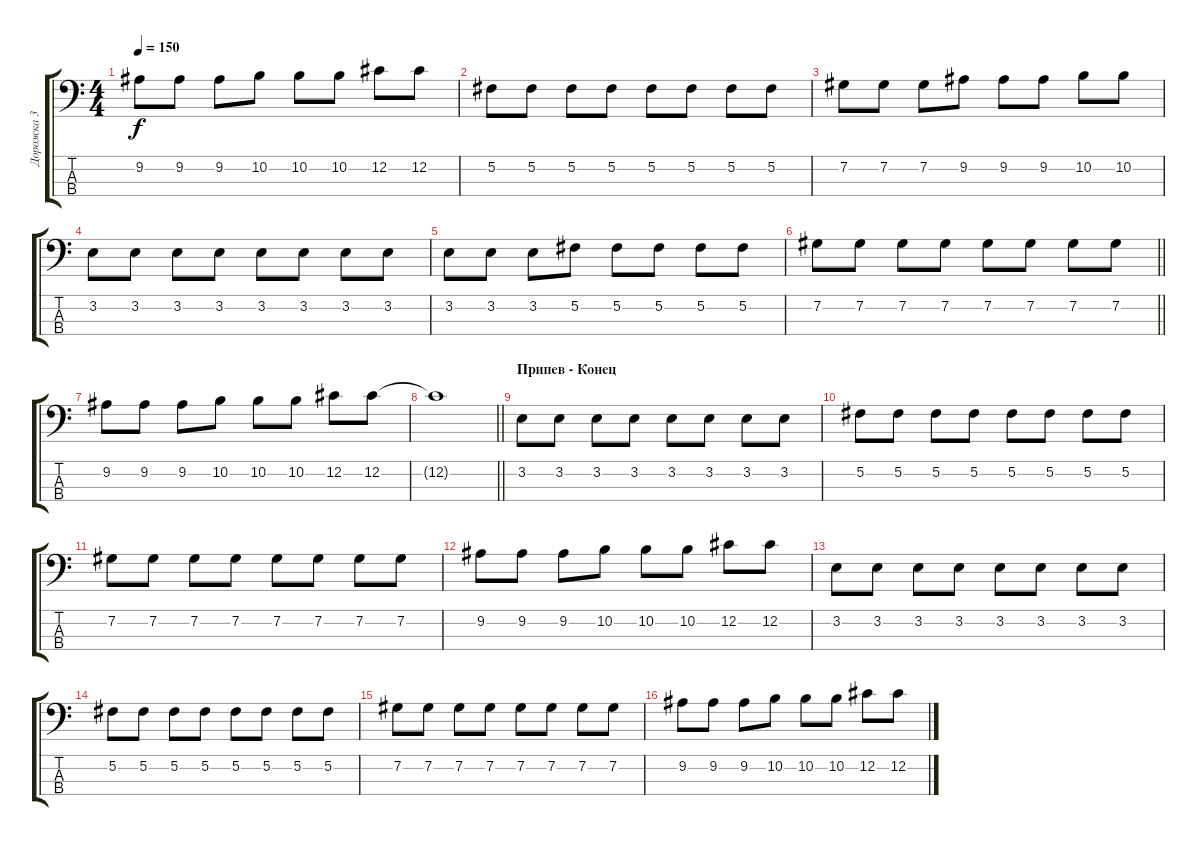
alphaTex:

\track ("Дорожка 3" "Дорожка 3") {instrument electricbasspick}
\staff {score tabs}
\tuning (Gb2 Db2 Ab1 Eb1) {hide}
\ts (4 4)
\tempo 150
\clef f4
\ks c
9.2.8{dy f} 9.2.8 9.2.8 10.2.8 10.2.8 10.2.8 12.2.8 12.2.8 |
5.2.8 5.2.8 5.2.8 5.2.8 5.2.8 5.2.8 5.2.8 5.2.8 |
7.2.8 7.2.8 7.2.8 9.2.8 9.2.8 9.2.8 10.2.8 10.2.8 |
3.2.8 3.2.8 3.2.8 3.2.8 3.2.8 3.2.8 3.2.8 3.2.8 |
3.2.8 3.2.8 3.2.8 5.2.8 5.2.8 5.2.8 5.2.8 5.2.8 |
\barLineRight lightlight
7.2.8 7.2.8 7.2.8 7.2.8 7.2.8 7.2.8 7.2.8 7.2.8 |
9.2.8 9.2.8 9.2.8 10.2.8 10.2.8 10.2.8 12.2.8 12.2.8 |
\barLineRight lightlight
12.2{t}.1 |
\section ("" "Припев - Конец")
3.2.8 3.2.8 3.2.8 3.2.8 3.2.8 3.2.8 3.2.8 3.2.8 |
5.2.8 5.2.8 5.2.8 5.2.8 5.2.8 5.2.8 5.2.8 5.2.8 |
7.2.8 7.2.8 7.2.8 7.2.8 7.2.8 7.2.8 7.2.8 7.2.8 |
9.2.8 9.2.8 9.2.8 10.2.8 10.2.8 10.2.8 12.2.8 12.2.8 |
3.2.8 3.2.8 3.2.8 3.2.8 3.2.8 3.2.8 3.2.8 3.2.8 |
5.2.8 5.2.8 5.2.8 5.2.8 5.2.8 5.2.8 5.2.8 5.2.8 |
7.2.8 7.2.8 7.2.8 7.2.8 7.2.8 7.2.8 7.2.8 7.2.8 |
9.2.8 9.2.8 9.2.8 10.2.8 10.2.8 10.2.8 12.2.8 12.2.8
